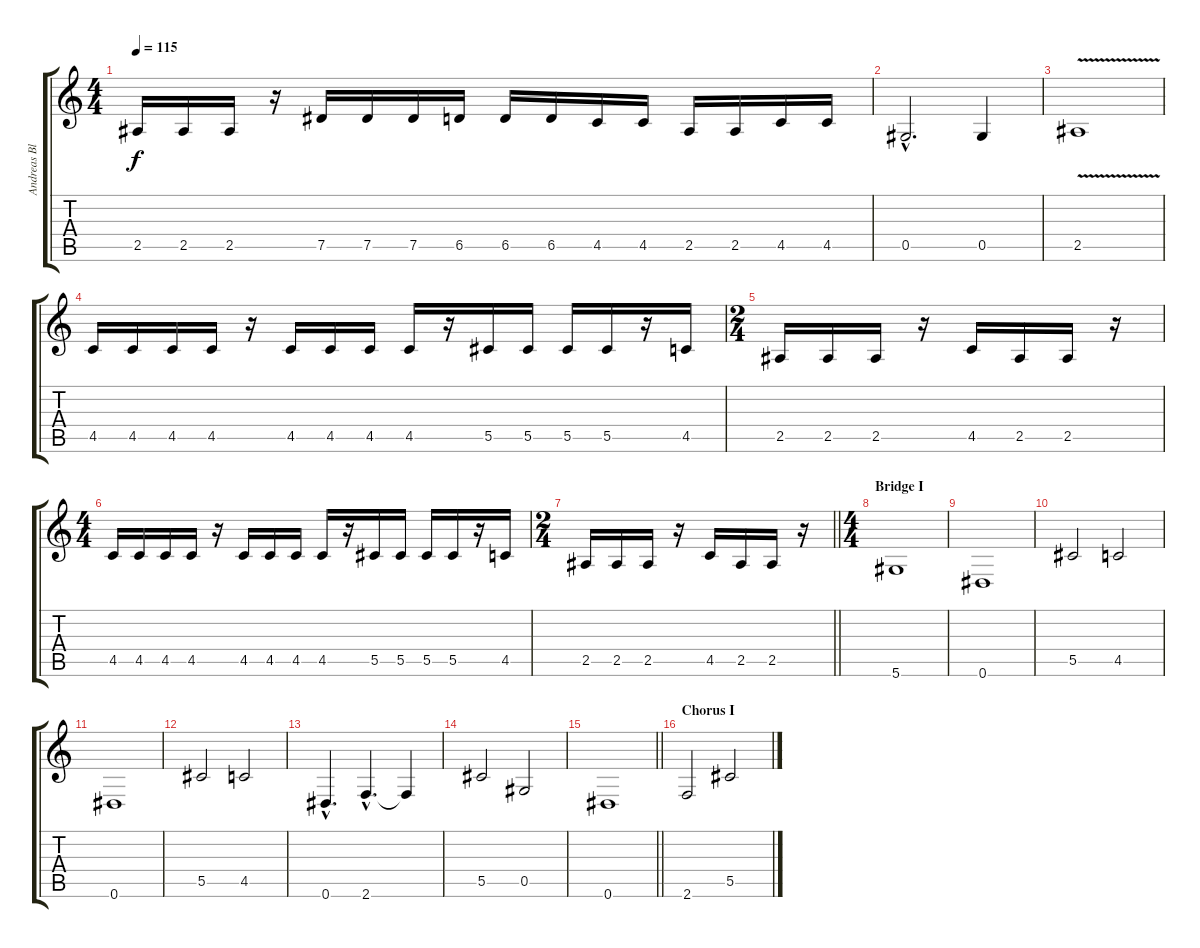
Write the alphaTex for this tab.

\track ("Andreas Blomqvist" "Andreas Bl") {instrument electricbassfinger}
\staff {score tabs}
\tuning (Eb4 Bb3 Gb3 Db3 Ab2 Eb2) {hide}
\ts (4 4)
\tempo 115
\clef g2
\ks c
2.5.16{dy f} 2.5.16 2.5.16 r.16 7.5.16 7.5.16 7.5.16 6.5.16 6.5.16 6.5.16 4.5.16 4.5.16 2.5.16 2.5.16 4.5.16 4.5.16 |
0.5{hac}.2{d} 0.5.4 |
2.5{v}.1 |
4.5.16 4.5.16 4.5.16 4.5.16 r.16 4.5.16 4.5.16 4.5.16 4.5.16 r.16 5.5.16 5.5.16 5.5.16 5.5.16 r.16 4.5.16 |
\ts (2 4)
2.5.16 2.5.16 2.5.16 r.16 4.5.16 2.5.16 2.5.16 r.16 |
\ts (4 4)
4.5.16 4.5.16 4.5.16 4.5.16 r.16 4.5.16 4.5.16 4.5.16 4.5.16 r.16 5.5.16 5.5.16 5.5.16 5.5.16 r.16 4.5.16 |
\ts (2 4)
\barLineRight lightlight
2.5.16 2.5.16 2.5.16 r.16 4.5.16 2.5.16 2.5.16 r.16 |
\ts (4 4)
\section ("" "Bridge I")
5.6.1 |
0.6.1 |
5.5.2 4.5.2 |
0.6.1 |
5.5.2 4.5.2 |
0.6{hac}.4{d} 2.6{hac}.4{d} 2.6{t}.4 |
5.5.2 0.5.2 |
\barLineRight lightlight
0.6.1 |
\section ("" "Chorus I")
2.6.2 5.5.2
